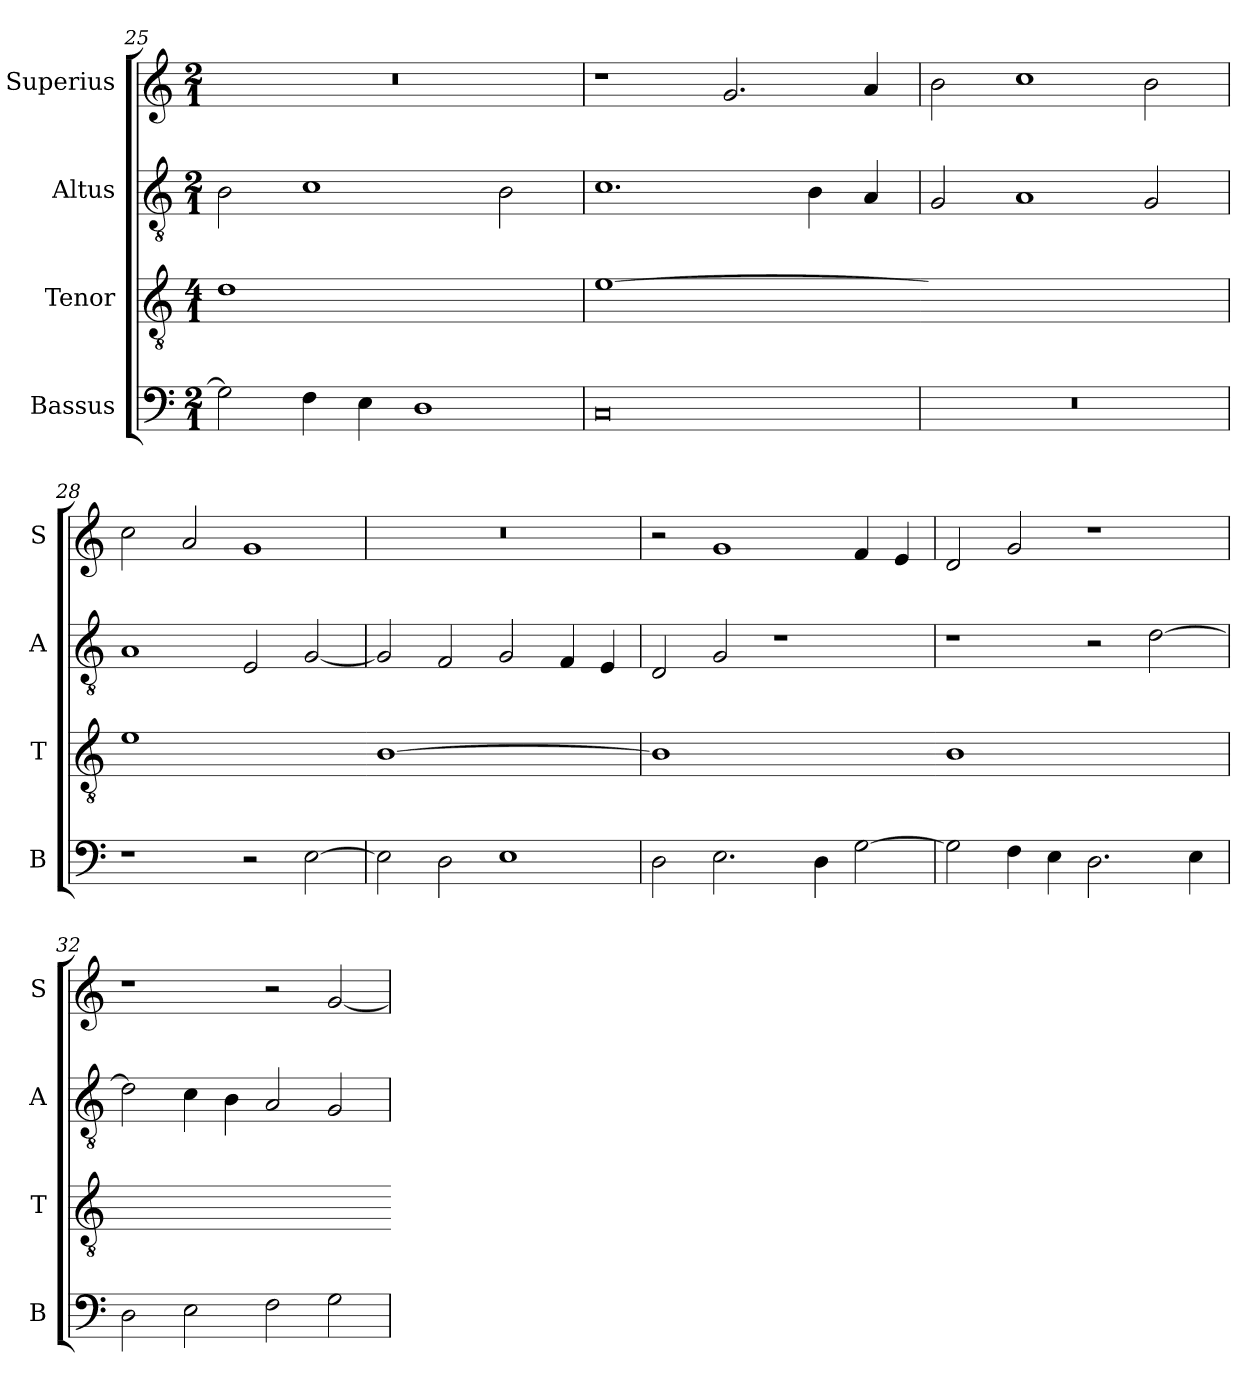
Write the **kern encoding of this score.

**kern	**kern	**kern	**kern
*part4	*part3	*part2	*part1
*staff4	*staff3	*staff2	*staff1
*I"Bassus	*I"Tenor	*I"Altus	*I"Superius
*I'B	*I'T	*I'A	*I'S
*clefF4	*clefGv2	*clefGv2	*clefG2
*k[]	*k[]	*k[]	*k[]
*M2/1	*M4/1	*M2/1	*M2/1
=25	=25	=25	=25
!	!LO:N:vis=1	!	!
2G]	0d	2B	0r
4F	.	1c	.
4E	.	.	.
1D	.	.	.
.	.	2B	.
=26	=26	=26	=26
!	!LO:N:vis=1	!	!
0C	[0e	1.c	1r
.	.	.	2.g
.	.	4B	.
.	.	4A	4a
=27	=27-	=27	=27
!	!LO:N:vis=1	!	!
0r	0eyy]	2G	2b
.	.	1A	1cc
.	.	2G	2b
=28	=28	=28	=28
!	!LO:N:vis=1	!	!
1r	0e	1A	2cc
.	.	.	2a
2r	.	2E	1g
[2E	.	[2G	.
=29	=29-	=29	=29
!	!LO:N:vis=1	!	!
2E]	[0B	2G]	0r
2D	.	2F	.
1E	.	2G	.
.	.	4F	.
.	.	4E	.
=30	=30	=30	=30
!	!LO:N:vis=1	!	!
2D	0B]	2D	2r
2.E	.	2G	1g
.	.	1r	.
4D	.	.	.
[2G	.	.	4f
.	.	.	4e
=31	=31-	=31	=31
!	!LO:N:vis=1	!	!
2G]	0B	1r	2d
4F	.	.	2g
4E	.	.	.
2.D	.	2r	1r
.	.	[2d	.
4E	.	.	.
=32	=32	=32	=32
!	!LO:N:vis=1	!	!
2D	0r	2d]	1r
2E	.	4c	.
.	.	4B	.
2F	.	2A	2r
2G	.	2G	[2g
=	=-	=	=
*-	*-	*-	*-
